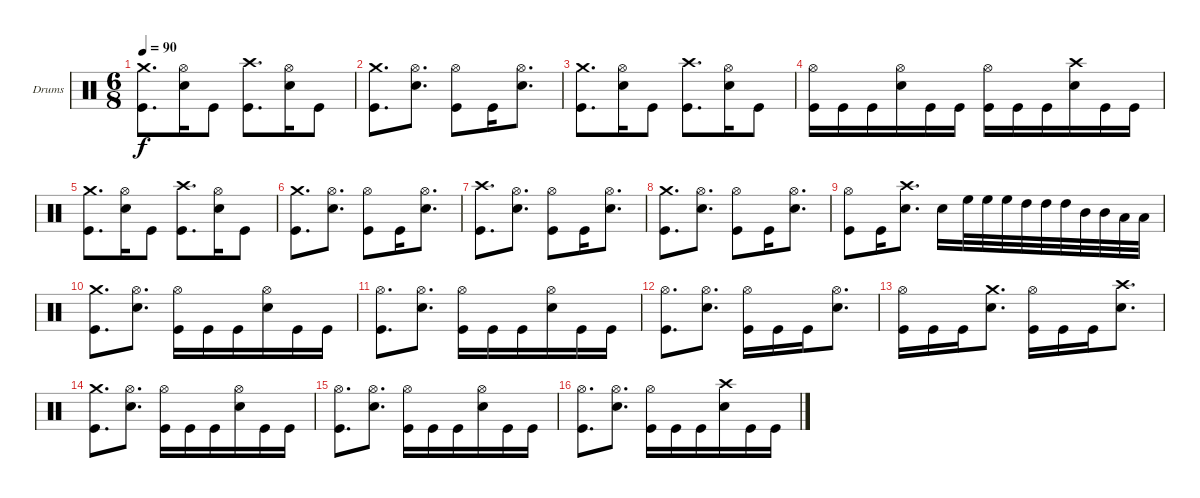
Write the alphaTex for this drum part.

\defaultSystemsLayout 4
\bracketExtendMode groupsimilarinstruments
\firstSystemTrackNameOrientation horizontal
\otherSystemsTrackNameOrientation horizontal
\track ("Stefan Schwarzmann" "Drums") {instrument percussion}
\staff {score}
\articulation defaults
\ts (6 8)
\tempo 90
\clef neutral
\ks c
("Kick (hit)" "Crash medium (hit)").8{d dy f} ("Snare (hit) 2" "Hi-Hat (open)").16 "Kick (hit)".8 ("Kick (hit)" "Crash high (hit)").8{d} ("Snare (hit) 2" "Hi-Hat (open)").16 "Kick (hit)".8 |
("Kick (hit)" "Crash medium (hit)").8{d} ("Snare (hit) 2" "Hi-Hat (open)").8{d} ("Kick (hit)" "Hi-Hat (open)").8 "Kick (hit)".16 ("Snare (hit) 2" "Hi-Hat (open)").8{d} |
("Kick (hit)" "Crash medium (hit)").8{d} ("Snare (hit) 2" "Hi-Hat (open)").16 "Kick (hit)".8 ("Kick (hit)" "Crash high (hit)").8{d} ("Snare (hit) 2" "Hi-Hat (open)").16 "Kick (hit)".8 |
("Kick (hit)" "Hi-Hat (open)").16 "Kick (hit)".16 "Kick (hit)".16 ("Snare (hit) 2" "Hi-Hat (open)").16 "Kick (hit)".16 "Kick (hit)".16 ("Kick (hit)" "Hi-Hat (open)").16 "Kick (hit)".16 "Kick (hit)".16 ("Snare (hit) 2" "Crash high (hit)").16 "Kick (hit)".16 "Kick (hit)".16 |
("Kick (hit)" "Crash medium (hit)").8{d} ("Snare (hit) 2" "Hi-Hat (open)").16 "Kick (hit)".8 ("Kick (hit)" "Crash high (hit)").8{d} ("Snare (hit) 2" "Hi-Hat (open)").16 "Kick (hit)".8 |
("Kick (hit)" "Crash medium (hit)").8{d} ("Snare (hit) 2" "Hi-Hat (open)").8{d} ("Kick (hit)" "Hi-Hat (open)").8 "Kick (hit)".16 ("Snare (hit) 2" "Hi-Hat (open)").8{d} |
("Kick (hit)" "Crash high (hit)").8{d} ("Snare (hit) 2" "Hi-Hat (open)").8{d} ("Kick (hit)" "Hi-Hat (open)").8 "Kick (hit)".16 ("Snare (hit) 2" "Hi-Hat (open)").8{d} |
("Kick (hit)" "Crash medium (hit)").8{d} ("Snare (hit) 2" "Hi-Hat (open)").8{d} ("Kick (hit)" "Hi-Hat (open)").8 "Kick (hit)".16 ("Snare (hit) 2" "Hi-Hat (open)").8{d} |
("Kick (hit)" "Hi-Hat (open)").8 "Kick (hit)".16 ("Snare (hit) 2" "Crash high (hit)").8{d} "Snare (hit) 2".16 "High Floor Tom (hit)".32 "High Floor Tom (hit)".32 "High Floor Tom (hit)".32 "High Tom (hit)".32 "High Tom (hit)".32 "High Tom (hit)".32 "Mid Tom (hit)".32 "Mid Tom (hit)".32 "Low Tom (hit)".32 "Low Tom (hit)".32 |
("Kick (hit)" "Crash medium (hit)").8{d} ("Snare (hit) 2" "Hi-Hat (open)").8{d} ("Kick (hit)" "Hi-Hat (open)").16 "Kick (hit)".16 "Kick (hit)".16 ("Snare (hit) 2" "Hi-Hat (open)").16 "Kick (hit)".16 "Kick (hit)".16 |
("Kick (hit)" "Hi-Hat (open)").8{d} ("Snare (hit) 2" "Hi-Hat (open)").8{d} ("Kick (hit)" "Hi-Hat (open)").16 "Kick (hit)".16 "Kick (hit)".16 ("Snare (hit) 2" "Hi-Hat (open)").16 "Kick (hit)".16 "Kick (hit)".16 |
("Kick (hit)" "Hi-Hat (open)").8{d} ("Snare (hit) 2" "Hi-Hat (open)").8{d} ("Kick (hit)" "Hi-Hat (open)").16 "Kick (hit)".16 "Kick (hit)".16 ("Snare (hit) 2" "Hi-Hat (open)").8{d} |
("Kick (hit)" "Hi-Hat (open)").16 "Kick (hit)".16 "Kick (hit)".16 ("Snare (hit) 2" "Crash medium (hit)").8{d} ("Kick (hit)" "Hi-Hat (open)").16 "Kick (hit)".16 "Kick (hit)".16 ("Snare (hit) 2" "Crash high (hit)").8{d} |
("Kick (hit)" "Crash medium (hit)").8{d} ("Snare (hit) 2" "Hi-Hat (open)").8{d} ("Kick (hit)" "Hi-Hat (open)").16 "Kick (hit)".16 "Kick (hit)".16 ("Snare (hit) 2" "Hi-Hat (open)").16 "Kick (hit)".16 "Kick (hit)".16 |
("Kick (hit)" "Hi-Hat (open)").8{d} ("Snare (hit) 2" "Hi-Hat (open)").8{d} ("Kick (hit)" "Hi-Hat (open)").16 "Kick (hit)".16 "Kick (hit)".16 ("Snare (hit) 2" "Hi-Hat (open)").16 "Kick (hit)".16 "Kick (hit)".16 |
("Kick (hit)" "Hi-Hat (open)").8{d} ("Snare (hit) 2" "Hi-Hat (open)").8{d} ("Kick (hit)" "Hi-Hat (open)").16 "Kick (hit)".16 "Kick (hit)".16 ("Snare (hit) 2" "Crash high (hit)").16 "Kick (hit)".16 "Kick (hit)".16
